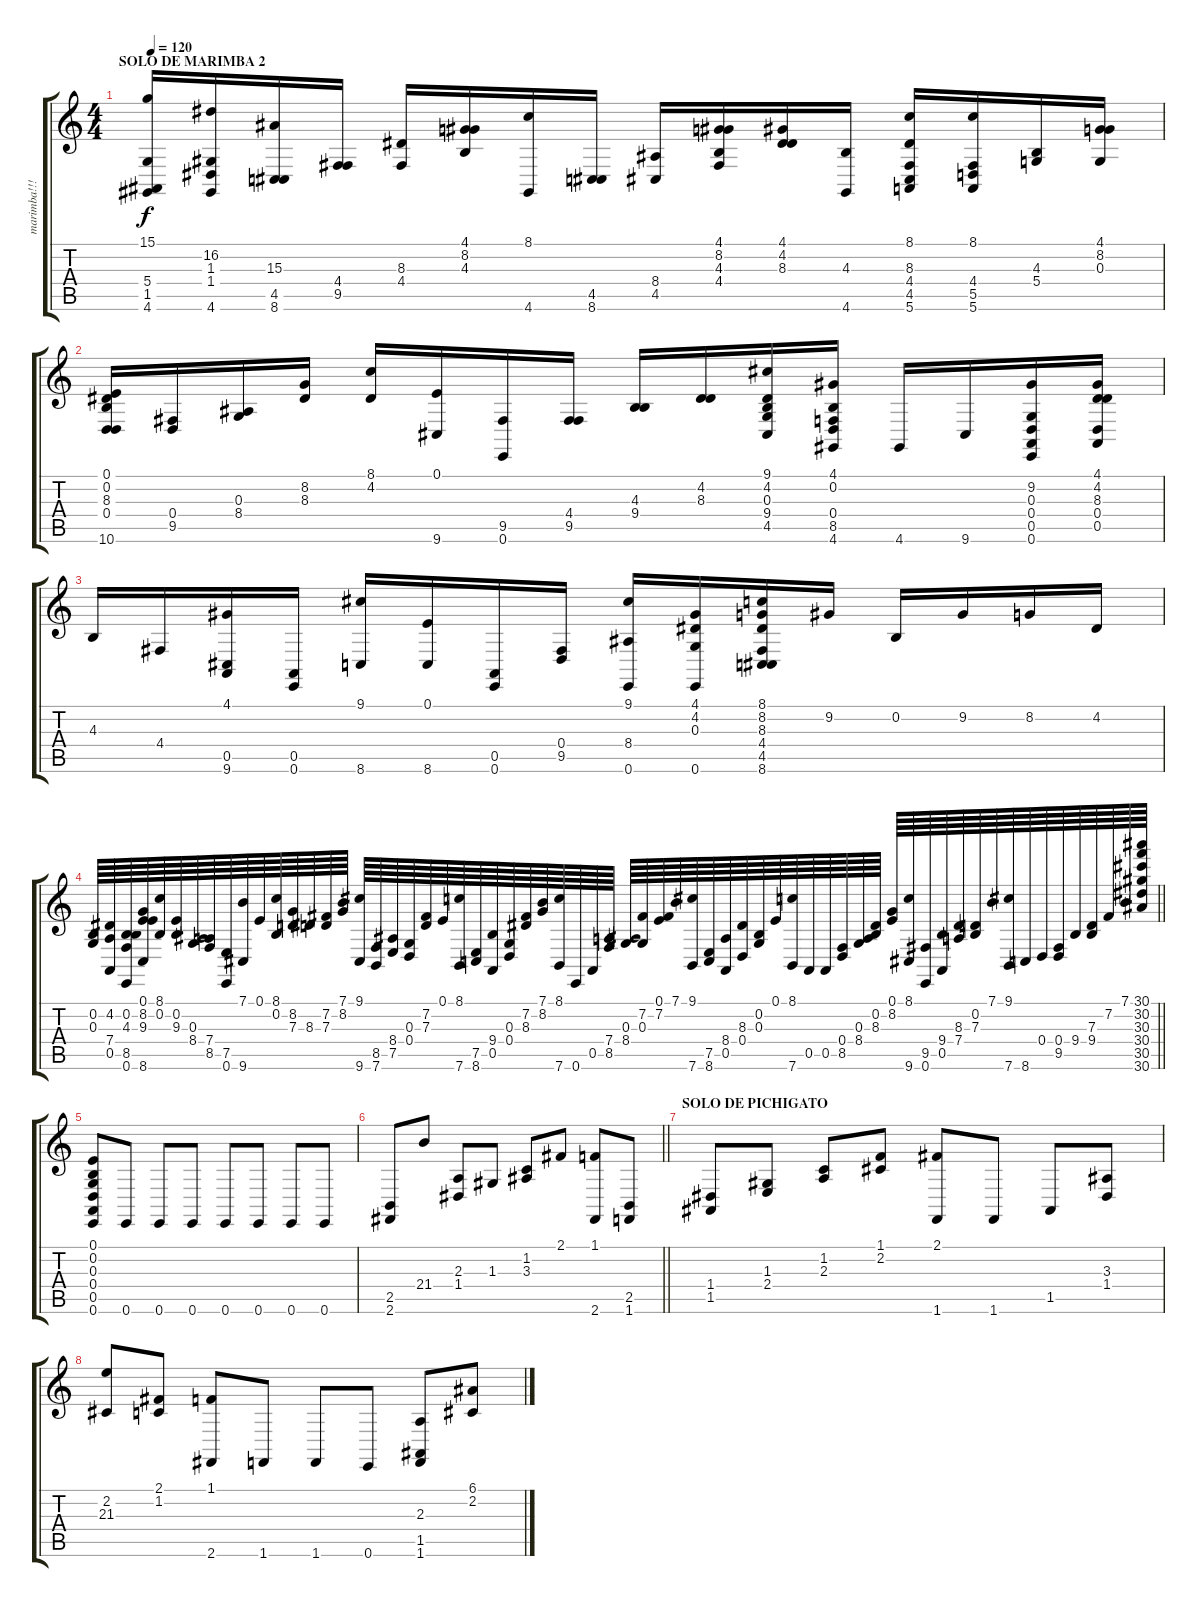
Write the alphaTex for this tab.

\track ("marimba!!!!!!!!!" "marimba!!!") {instrument marimba}
\staff {score tabs}
\tuning (E4 B3 G3 D3 A2 E2) {hide}
\ts (4 4)
\section ("" "SOLO DE MARIMBA 2")
\tempo 120
\clef g2
\ks c
(15.1 5.4 1.5 4.6).16{dy f} (16.2 1.3 1.4 4.6).16 (15.3 4.5 8.6).16 (4.4 9.5).16 (8.3 4.4).16 (4.1 8.2 4.3).16 (8.1 4.6).16 (4.5 8.6).16 (8.4 4.5).16 (4.1 8.2 4.3 4.4).16 (4.1 4.2 8.3).16 (4.3 4.6).16 (8.1 8.3 4.4 4.5 5.6).16 (8.1 4.4 5.5 5.6).16 (4.3 5.4).16 (4.1 8.2 0.3).16 |
(0.1 0.2 8.3 0.4 10.6).16 (0.4 9.5).16 (0.3 8.4).16 (8.2 8.3).16 (8.1 4.2).16 (0.1 9.6).16 (9.5 0.6).16 (4.4 9.5).16 (4.3 9.4).16 (4.2 8.3).16 (9.1 4.2 0.3 9.4 4.5).16 (4.1 0.2 0.4 8.5 4.6).16 4.6.16 9.6.16 (9.2 0.3 0.4 0.5 0.6).16 (4.1 4.2 8.3 0.4 0.5).16 |
4.3.16 4.4.16 (4.1 0.5 9.6).16 (0.5 0.6).16 (9.1 8.6).16 (0.1 8.6).16 (0.5 0.6).16 (0.4 9.5).16 (9.1 8.4 0.6).16 (4.1 4.2 0.3 0.6).16 (8.1 8.2 8.3 4.4 4.5 8.6).16 9.2.16 0.2.16 9.2.16 8.2.16 4.2.16 |
\barLineRight lightlight
(0.2 0.3).64 (4.2 7.4 0.5).64 (0.2 4.3 8.5 0.6).64 (0.1 8.2 9.3 8.6).64 (8.1 0.2).64 (0.2 9.3).64 (0.3 8.4).64 (7.4 8.5).64 (7.5 0.6).64 (7.1 9.6).64 0.1.64 (8.1 0.2).64 (8.2 7.3).64 8.3.64 (7.2 7.3).64 (7.1 8.2).64 (9.1 9.6).64 (8.5 7.6).64 (8.4 7.5).64 (0.3 0.4).64 (7.2 7.3).64 0.1.64 (8.1 7.6).64 (7.5 8.6).64 (9.4 0.5).64 (0.3 0.4).64 (7.2 8.3).64 (7.1 8.2).64 (8.1 7.6).64 0.6.64 0.5.64 (7.4 8.5).64 (0.3 8.4).64 (7.2 0.3).64 (0.1 7.2).64 7.1.64 (9.1 7.6).64 (7.5 8.6).64 (8.4 0.5).64 (8.3 0.4).64 (0.2 0.3).64 0.1.64 (8.1 7.6).64 0.5.64 0.5.64 (0.4 8.5).64 (0.3 8.4).64 (0.2 8.3).64 (0.1 8.2).64 (8.1 9.6).64 (9.5 0.6).64 (9.4 0.5).64 (8.3 7.4).64 (0.2 7.3).64 7.1.64 (9.1 7.6).64 8.6.64 0.4.64 (0.4 9.5).64 9.4.64 (7.3 9.4).64 7.2.64 7.1.64 (30.1 30.2 30.3 30.4 30.5 30.6).64 |
(0.1 0.2 0.3 0.4 0.5 0.6).8 0.6.8 0.6.8 0.6.8 0.6.8 0.6.8 0.6.8 0.6.8 |
\barLineRight lightlight
(2.5 2.6).8 21.4.8 (2.3 1.4).8 1.3.8 (1.2 3.3).8 2.1.8 (1.1 2.6).8 (2.5 1.6).8 |
\section ("" "SOLO DE PICHIGATO")
(1.4 1.5).8 (1.3 2.4).8 (1.2 2.3).8 (1.1 2.2).8 (2.1 1.6).8 1.6.8 1.5.8 (3.3 1.4).8 |
(2.2 21.3).8 (2.1 1.2).8 (1.1 2.6).8 1.6.8 1.6.8 0.6.8 (2.3 1.5 1.6).8 (6.1 2.2).8
